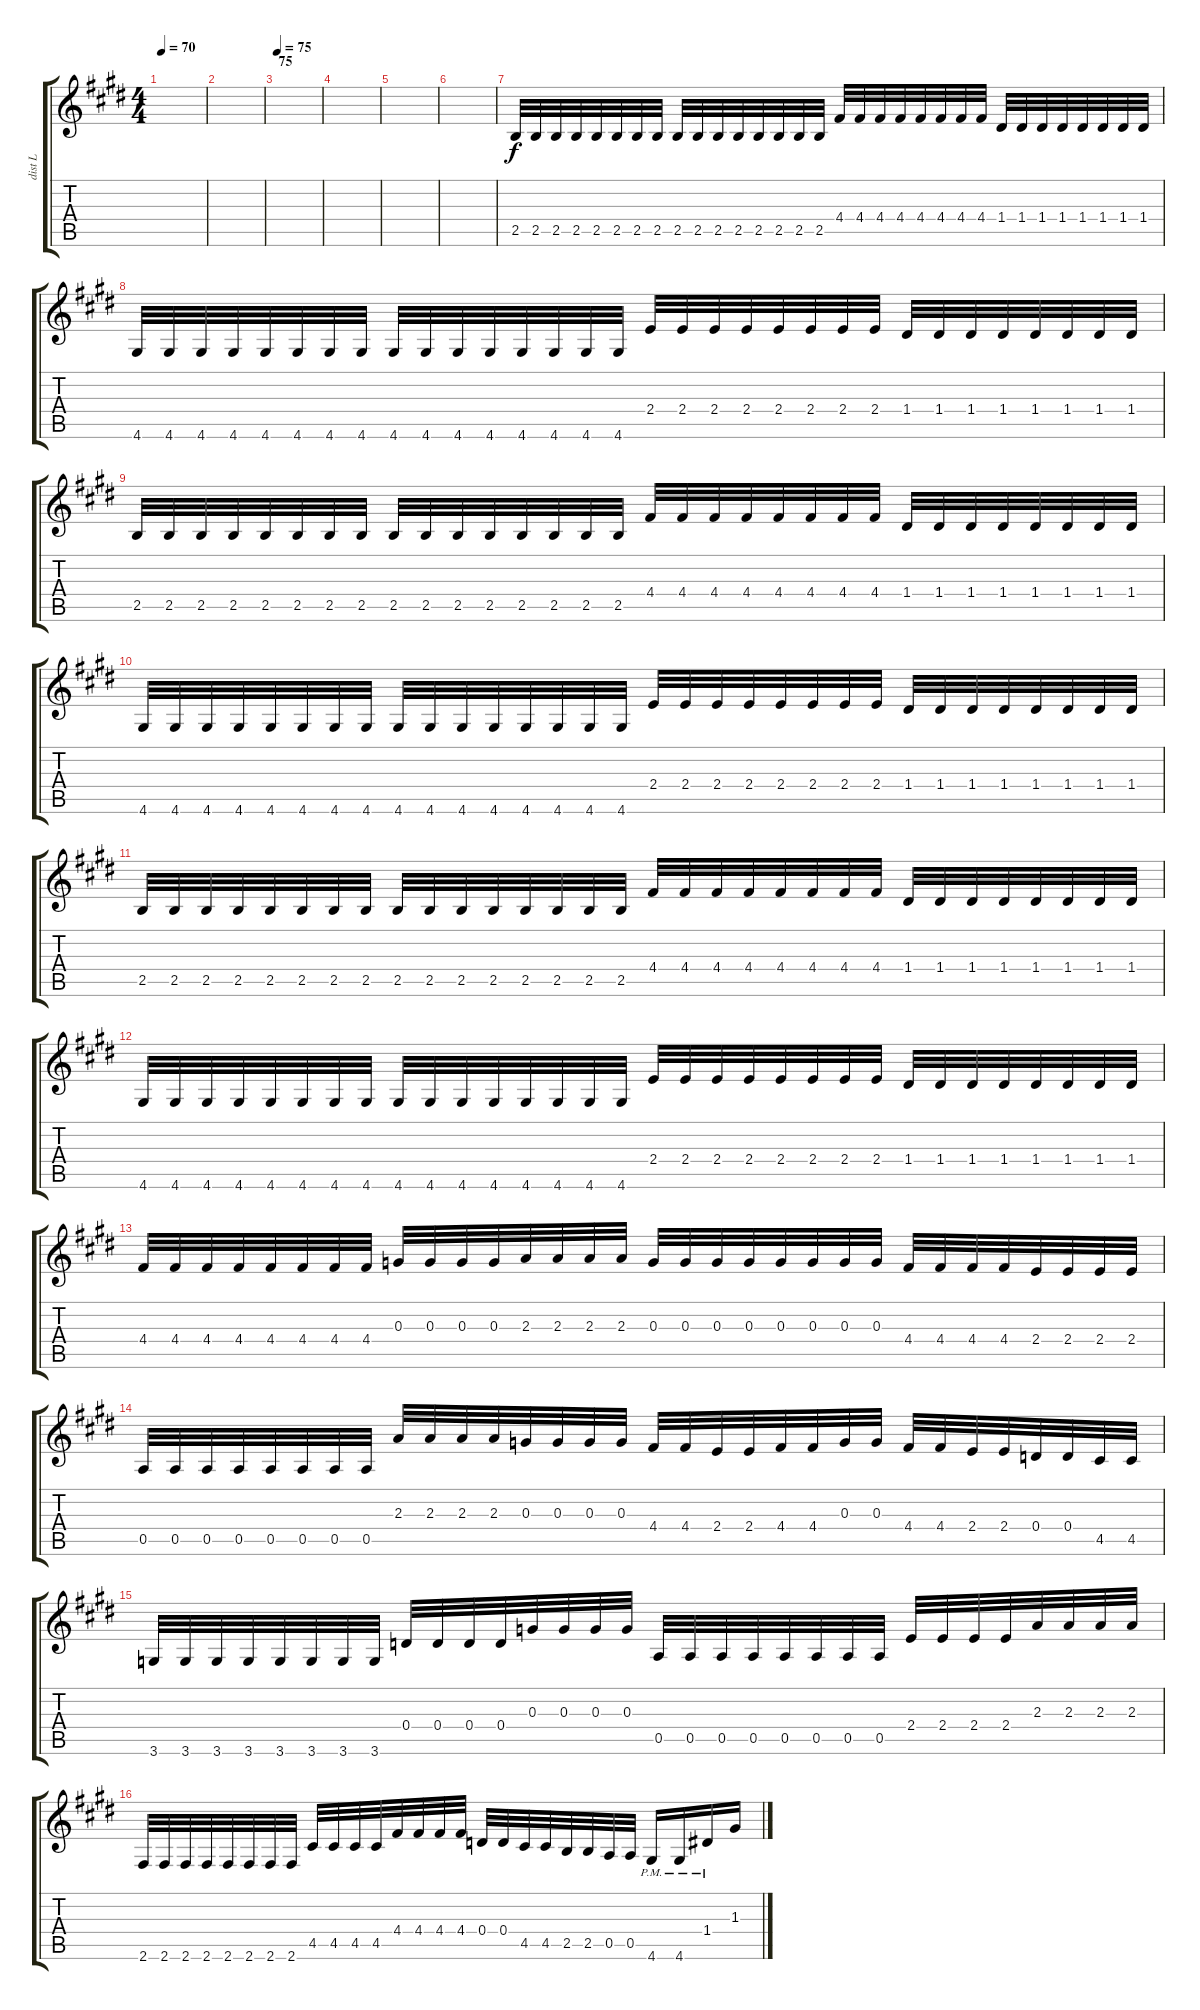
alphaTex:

\track ("dist L" "dist L") {instrument distortionguitar}
\staff {score tabs}
\tuning (E4 B3 G3 D3 A2 E2) {hide}
\ts (4 4)
\tempo 70
\clef g2
\ks e
|
|
\section ("" "75")
\tempo 75
|
|
|
|
2.5.32 2.5.32 2.5.32 2.5.32 2.5.32 2.5.32 2.5.32 2.5.32 2.5.32 2.5.32 2.5.32 2.5.32 2.5.32 2.5.32 2.5.32 2.5.32 4.4.32 4.4.32 4.4.32 4.4.32 4.4.32 4.4.32 4.4.32 4.4.32 1.4.32 1.4.32 1.4.32 1.4.32 1.4.32 1.4.32 1.4.32 1.4.32 |
4.6.32 4.6.32 4.6.32 4.6.32 4.6.32 4.6.32 4.6.32 4.6.32 4.6.32 4.6.32 4.6.32 4.6.32 4.6.32 4.6.32 4.6.32 4.6.32 2.4.32 2.4.32 2.4.32 2.4.32 2.4.32 2.4.32 2.4.32 2.4.32 1.4.32 1.4.32 1.4.32 1.4.32 1.4.32 1.4.32 1.4.32 1.4.32 |
2.5.32 2.5.32 2.5.32 2.5.32 2.5.32 2.5.32 2.5.32 2.5.32 2.5.32 2.5.32 2.5.32 2.5.32 2.5.32 2.5.32 2.5.32 2.5.32 4.4.32 4.4.32 4.4.32 4.4.32 4.4.32 4.4.32 4.4.32 4.4.32 1.4.32 1.4.32 1.4.32 1.4.32 1.4.32 1.4.32 1.4.32 1.4.32 |
4.6.32 4.6.32 4.6.32 4.6.32 4.6.32 4.6.32 4.6.32 4.6.32 4.6.32 4.6.32 4.6.32 4.6.32 4.6.32 4.6.32 4.6.32 4.6.32 2.4.32 2.4.32 2.4.32 2.4.32 2.4.32 2.4.32 2.4.32 2.4.32 1.4.32 1.4.32 1.4.32 1.4.32 1.4.32 1.4.32 1.4.32 1.4.32 |
2.5.32 2.5.32 2.5.32 2.5.32 2.5.32 2.5.32 2.5.32 2.5.32 2.5.32 2.5.32 2.5.32 2.5.32 2.5.32 2.5.32 2.5.32 2.5.32 4.4.32 4.4.32 4.4.32 4.4.32 4.4.32 4.4.32 4.4.32 4.4.32 1.4.32 1.4.32 1.4.32 1.4.32 1.4.32 1.4.32 1.4.32 1.4.32 |
4.6.32 4.6.32 4.6.32 4.6.32 4.6.32 4.6.32 4.6.32 4.6.32 4.6.32 4.6.32 4.6.32 4.6.32 4.6.32 4.6.32 4.6.32 4.6.32 2.4.32 2.4.32 2.4.32 2.4.32 2.4.32 2.4.32 2.4.32 2.4.32 1.4.32 1.4.32 1.4.32 1.4.32 1.4.32 1.4.32 1.4.32 1.4.32 |
4.4.32 4.4.32 4.4.32 4.4.32 4.4.32 4.4.32 4.4.32 4.4.32 0.3.32 0.3.32 0.3.32 0.3.32 2.3.32 2.3.32 2.3.32 2.3.32 0.3.32 0.3.32 0.3.32 0.3.32 0.3.32 0.3.32 0.3.32 0.3.32 4.4.32 4.4.32 4.4.32 4.4.32 2.4.32 2.4.32 2.4.32 2.4.32 |
0.5.32 0.5.32 0.5.32 0.5.32 0.5.32 0.5.32 0.5.32 0.5.32 2.3.32 2.3.32 2.3.32 2.3.32 0.3.32 0.3.32 0.3.32 0.3.32 4.4.32 4.4.32 2.4.32 2.4.32 4.4.32 4.4.32 0.3.32 0.3.32 4.4.32 4.4.32 2.4.32 2.4.32 0.4.32 0.4.32 4.5.32 4.5.32 |
3.6.32 3.6.32 3.6.32 3.6.32 3.6.32 3.6.32 3.6.32 3.6.32 0.4.32 0.4.32 0.4.32 0.4.32 0.3.32 0.3.32 0.3.32 0.3.32 0.5.32 0.5.32 0.5.32 0.5.32 0.5.32 0.5.32 0.5.32 0.5.32 2.4.32 2.4.32 2.4.32 2.4.32 2.3.32 2.3.32 2.3.32 2.3.32 |
2.6.32 2.6.32 2.6.32 2.6.32 2.6.32 2.6.32 2.6.32 2.6.32 4.5.32 4.5.32 4.5.32 4.5.32 4.4.32 4.4.32 4.4.32 4.4.32 0.4.32 0.4.32 4.5.32 4.5.32 2.5.32 2.5.32 0.5.32 0.5.32 4.6{pm}.16 4.6{pm}.16 1.4{pm}.16 1.3.16
